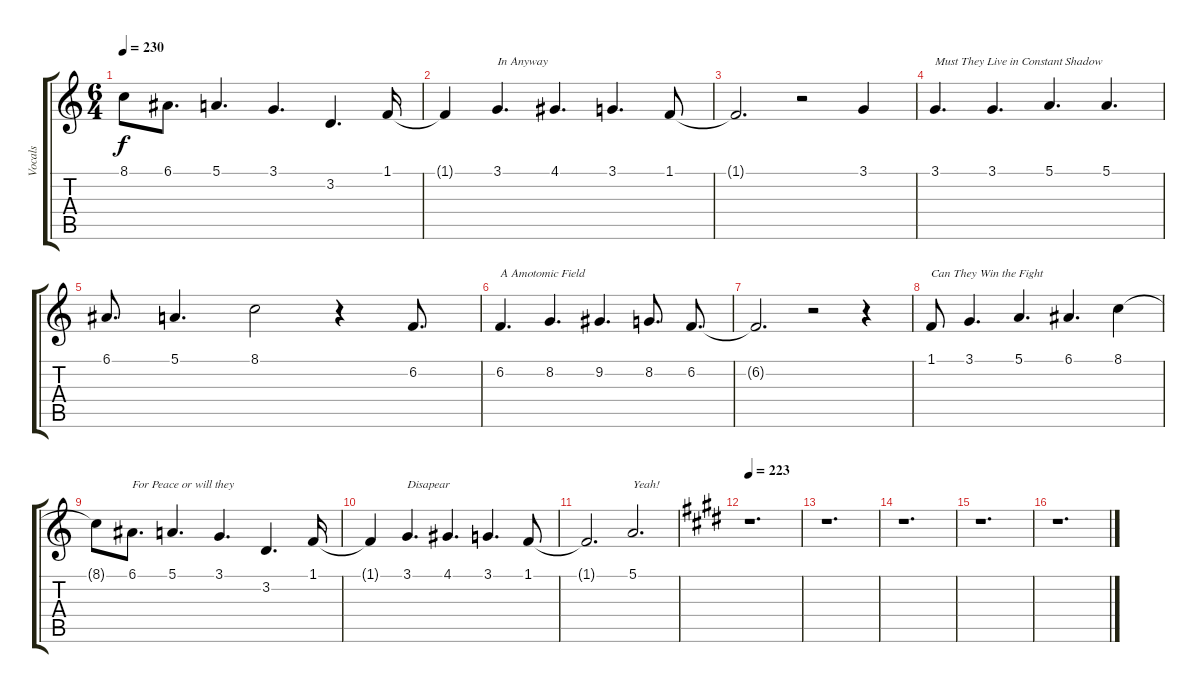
\track ("Vocals" "Vocals") {instrument tenorsax}
\staff {score tabs}
\tuning (E4 B3 G3 D3 A2 E2) {hide}
\ts (6 4)
\tempo 230
\clef g2
\ks c
8.1{t}.8{dy f} 6.1.8{d} 5.1.4{d} 3.1.4{d} 3.2.4{d} 1.1.16 |
1.1{t}.4 3.1.4{d txt "In Anyway"} 4.1.4{d} 3.1.4{d} 1.1.8 |
1.1{t}.2{d} r.2 3.1.4 |
3.1.4{d txt "Must They Live in Constant Shadow "} 3.1.4{d} 5.1.4{d} 5.1.4{d} |
6.1.8{d} 5.1.4{d} 8.1.2 r.4 6.2.8{d} |
6.2.4{d txt "A Amotomic Field"} 8.2.4{d} 9.2.4{d} 8.2.8{d} 6.2.8{d} |
6.2{t}.2{d} r.2 r.4 |
1.1.8{txt "Can They Win the Fight"} 3.1.4{d} 5.1.4{d} 6.1.4{d} 8.1.4 |
8.1{t}.8 6.1.8{d txt "For Peace or will they"} 5.1.4{d} 3.1.4{d} 3.2.4{d} 1.1.16 |
1.1{t}.4 3.1.4{d txt "Disapear"} 4.1.4{d} 3.1.4{d} 1.1.8 |
1.1{t}.2{d} 5.1.2{d txt "Yeah!"} |
\tempo 223
\ks e
r.1{d} |
r.1{d} |
r.1{d} |
r.1{d} |
r.1{d}
